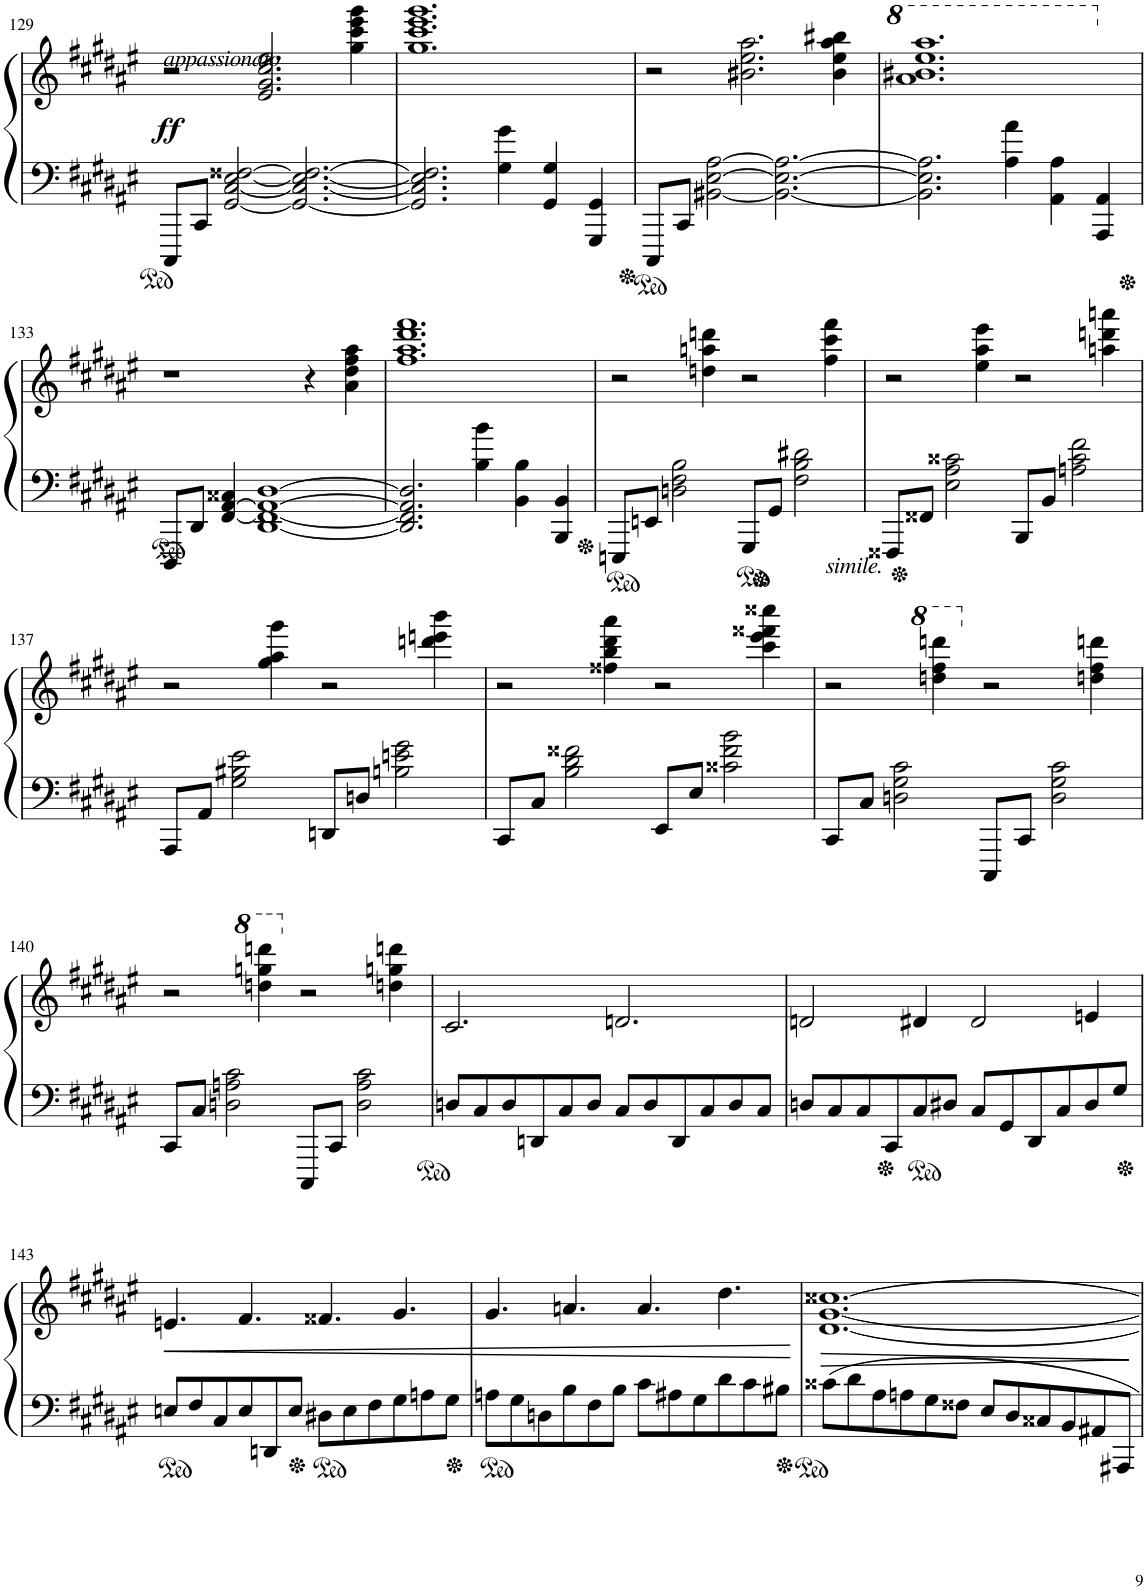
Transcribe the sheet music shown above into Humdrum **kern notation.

**kern	**kern	**dynam
*part1	*part1	*part1
*staff2	*staff1	*staff1/2
*I"Piano	*	*
*I'Pno.	*	*
!!LO:PB:g=z
*clefF4	*clefG2	*
*k[f#c#g#d#a#e#]	*k[f#c#g#d#a#e#]	*
*M6/4	*M6/4	*
=129	=129	=129
!	!LO:TX:b:i:t=appassionato	!
!	!	!LO:DY:a=2
8CCC#/L	2r	ff
8CC#/J	.	.
[2GG#/ [2C#/ [2E#/ [2F##X/	.	.
.	2.e#/ 2.g#/ 2.cc#/ 2.ee#/	.
2.GG#/_ 2.C#/_ 2.E#/_ 2.F##/_	.	.
.	4gg#\ 4ccc#\ 4eee#\ 4ggg#\	.
=130	=130	=130
2.GG#/] 2.C#/] 2.E#/] 2.F##/]	1.gg# 1.ccc# 1.eee# 1.ggg#	.
4G#\ 4g#\	.	.
4GG#/ 4G#/	.	.
4GGG#/ 4GG#/	.	.
=131	=131	=131
8CCC#/L	2r	.
8CC#/J	.	.
[2BB#X\ [2E#\ [2A#\	.	.
.	2.b#X\ 2.ee#\ 2.aa#\	.
2.BB#\_ 2.E#\_ 2.A#\_	.	.
.	4b#\ 4ee#\ 4aa#\ 4bb#X\	.
=132	=132	=132
*	*8va	*
2.BB#\] 2.E#\] 2.A#\]	1.aa# 1.bb#X 1.eee# 1.aaa#	.
4A#\ 4a#\	.	.
4AA#\ 4A#\	.	.
4AAA#/ 4AA#/	.	.
!!LO:LB:g=z
=133	=133	=133
*	*X8va	*
8DDD#/L	1r	.
8DD#/J	.	.
[4FF#/ [4AA#/ 4C##X/	.	.
[1DD# 1FF#_ 1AA#_ [1D#	.	.
.	4r	.
.	4a#\ 4dd#\ 4ff#\ 4aa#\	.
=134	=134	=134
2.DD#/] 2.FF#/] 2.AA#/] 2.D#/]	1.ff# 1.aa# 1.ddd# 1.fff#	.
4B\ 4b\	.	.
4BB\ 4B\	.	.
4BBB/ 4BB/	.	.
=135	=135	=135
8EEEn/L	2r	.
8EEn/J	.	.
2Dn\ 2F#\ 2B\	.	.
.	4ddn\ 4aan\ 4dddn\	.
8GGG#/L	2r	.
8GG#/J	.	.
2F#\ 2B\ 2d#X\	.	.
.	4ff#\ 4ccc#\ 4fff#\	.
=136	=136	=136
!LO:TX:b:i:t=simile.	!	!
8FFF##X/L	2r	.
8FF##X/J	.	.
2E#\ 2A#\ 2c##X\	.	.
.	4ee#\ 4aa#\ 4eee#\	.
8BBB/L	2r	.
8BB/J	.	.
2An\ 2c##\ 2f#\	.	.
.	4aan\ 4dddn\ 4aaan\	.
!!LO:LB:g=z
=137	=137	=137
8AAA#/L	2r	.
8AA#/J	.	.
2G#\ 2B#X\ 2e#\	.	.
.	4gg#\ 4aa#\ 4ggg#\	.
8DDn/L	2r	.
8Dn/J	.	.
2Bn\ 2en\ 2g#\	.	.
.	4dddn\ 4eeen\ 4bbb\	.
=138	=138	=138
8CC#/L	2r	.
8C#/J	.	.
2B\ 2d#\ 2f##X\	.	.
.	4ff##X\ 4bb\ 4ddd#\ 4aaa#\	.
8EE#/L	2r	.
8E#/J	.	.
2c##X\ 2f##\ 2b\	.	.
.	4ccc#\ 4eee#\ 4fff##X\ 4cccc##X\	.
=139	=139	=139
8CC#/L	2r	.
8C#/J	.	.
2Dn\ 2G#\ 2c#\	.	.
*	*8va	*
.	4dddn\ 4fff#\ 4ddddn\	.
*	*X8va	*
8CCC#/L	2r	.
8CC#/J	.	.
2D\ 2G#\ 2c#\	.	.
.	4ddn\ 4ff#\ 4dddn\	.
!!LO:LB:g=z
=140	=140	=140
8CC#/L	2r	.
8C#/J	.	.
2Dn\ 2An\ 2c#\	.	.
*	*8va	*
.	4dddn\ 4gggn\ 4ddddn\	.
*	*X8va	*
8CCC#/L	2r	.
8CC#/J	.	.
2D\ 2A\ 2c#\	.	.
.	4ddn\ 4ggn\ 4dddn\	.
=141	=141	=141
8Dn/L	2.c#/	.
8C#/	.	.
8D/	.	.
8DDn/	.	.
8C#/	.	.
8D/J	.	.
8C#/L	2.dn/	.
8D/	.	.
8DD/	.	.
8C#/	.	.
8D/	.	.
8C#/J	.	.
=142	=142	=142
8Dn/L	2dn/	.
8C#/	.	.
8C#/	.	.
8CC#/	.	.
8C#/	4d#X/	.
8D#X/J	.	.
8C#/L	2d#/	.
8GG#/	.	.
8DD#/	.	.
8C#/	.	.
8D#/	4en/	.
8G#/J	.	.
!!LO:LB:g=z
=143	=143	=143
!	!	!LO:HP:b
8En/L	4.en/	<
8F#/	.	.
8C#/	.	.
8E/	4.f#/	.
8DDn/	.	.
8E/J	.	.
8D#X\L	4.f##X/	.
8E\	.	.
8F#\	.	.
8G#\	4.g#/	.
8An\	.	.
8G#\J	.	.
=144	=144	=144
8An\L	4.g#/	.
8G#\	.	.
8Dn\	.	.
8B\	4.an/	.
8F#\	.	.
8B\J	.	.
8c#\L	4.a/	.
8A#X\	.	.
8G#\	.	.
8d#\	4.dd#\	.
8c#\	.	.
8B#X\J	.	.
.	.	[
=145	=145	=145
8c##X\L	[1.d# [1.g# [1.cc##X	.
8d#\	.	.
8A#\	.	.
8An\	.	.
8G#\	.	.
8F##X\J	.	.
8E#/L	.	.
8D#/	.	.
8C##X/	.	.
8BB/	.	.
8AA#X/	.	.
8AAA#X/J	.	.
=	=	=
*-	*-	*-
